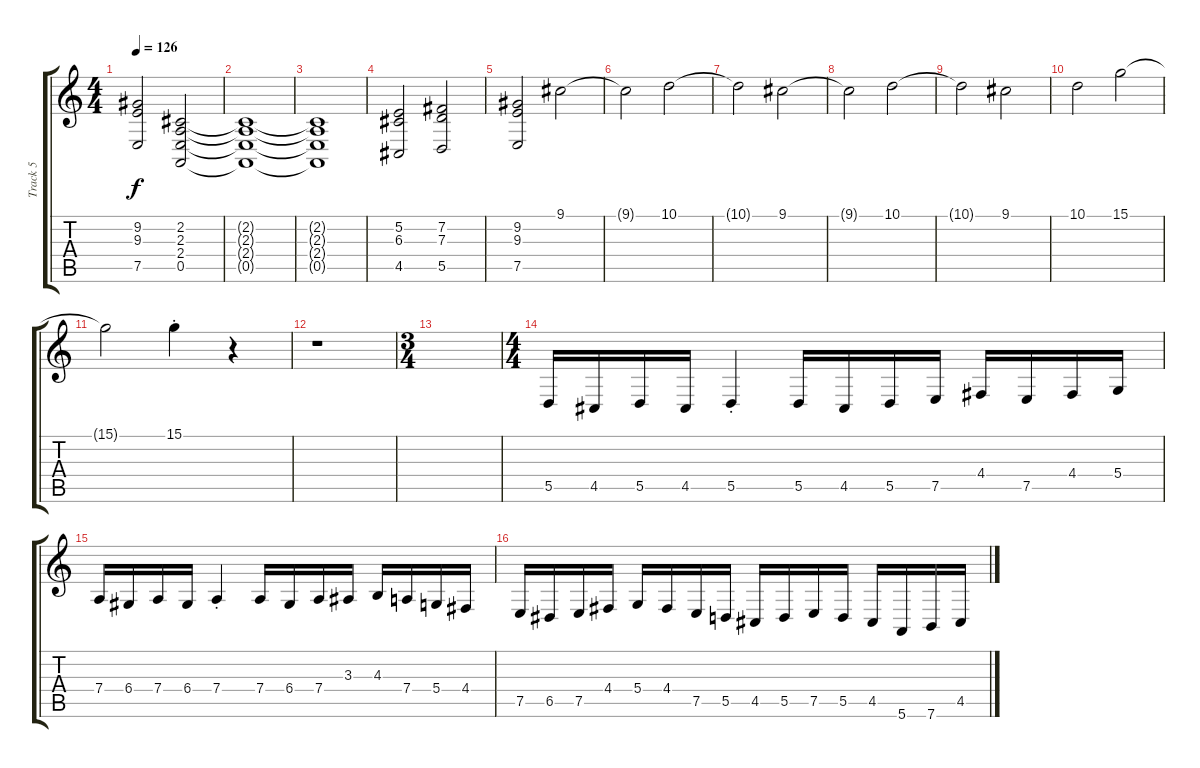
\track ("Track 5" "Track 5") {instrument stringensemble1}
\staff {score tabs}
\tuning (E4 B3 G3 D3 A2 E2) {hide}
\ts (4 4)
\tempo 126
\clef g2
\ks c
(9.2 9.3 7.5).2{dy f} (2.2 2.3 2.4 0.5).2 |
(2.2{t} 2.3{t} 2.4{t} 0.5{t}).1 |
(2.2{t} 2.3{t} 2.4{t} 0.5{t}).1 |
(5.2 6.3 4.5).2 (7.2 7.3 5.5).2 |
(9.2 9.3 7.5).2 9.1.2 |
9.1{t}.2 10.1.2 |
10.1{t}.2 9.1.2 |
9.1{t}.2 10.1.2 |
10.1{t}.2 9.1.2 |
10.1.2 15.1.2 |
15.1{t}.2 15.1{st}.4 r.4 |
r.1 |
\ts (3 4)
|
\ts (4 4)
5.5.16 4.5.16 5.5.16 4.5.16 5.5{st}.4 5.5.16 4.5.16 5.5.16 7.5.16 4.4.16 7.5.16 4.4.16 5.4.16 |
7.4.16 6.4.16 7.4.16 6.4.16 7.4{st}.4 7.4.16 6.4.16 7.4.16 3.3.16 4.3.16 7.4.16 5.4.16 4.4.16 |
7.5.16 6.5.16 7.5.16 4.4.16 5.4.16 4.4.16 7.5.16 5.5.16 4.5.16 5.5.16 7.5.16 5.5.16 4.5.16 5.6.16 7.6.16 4.5.16
